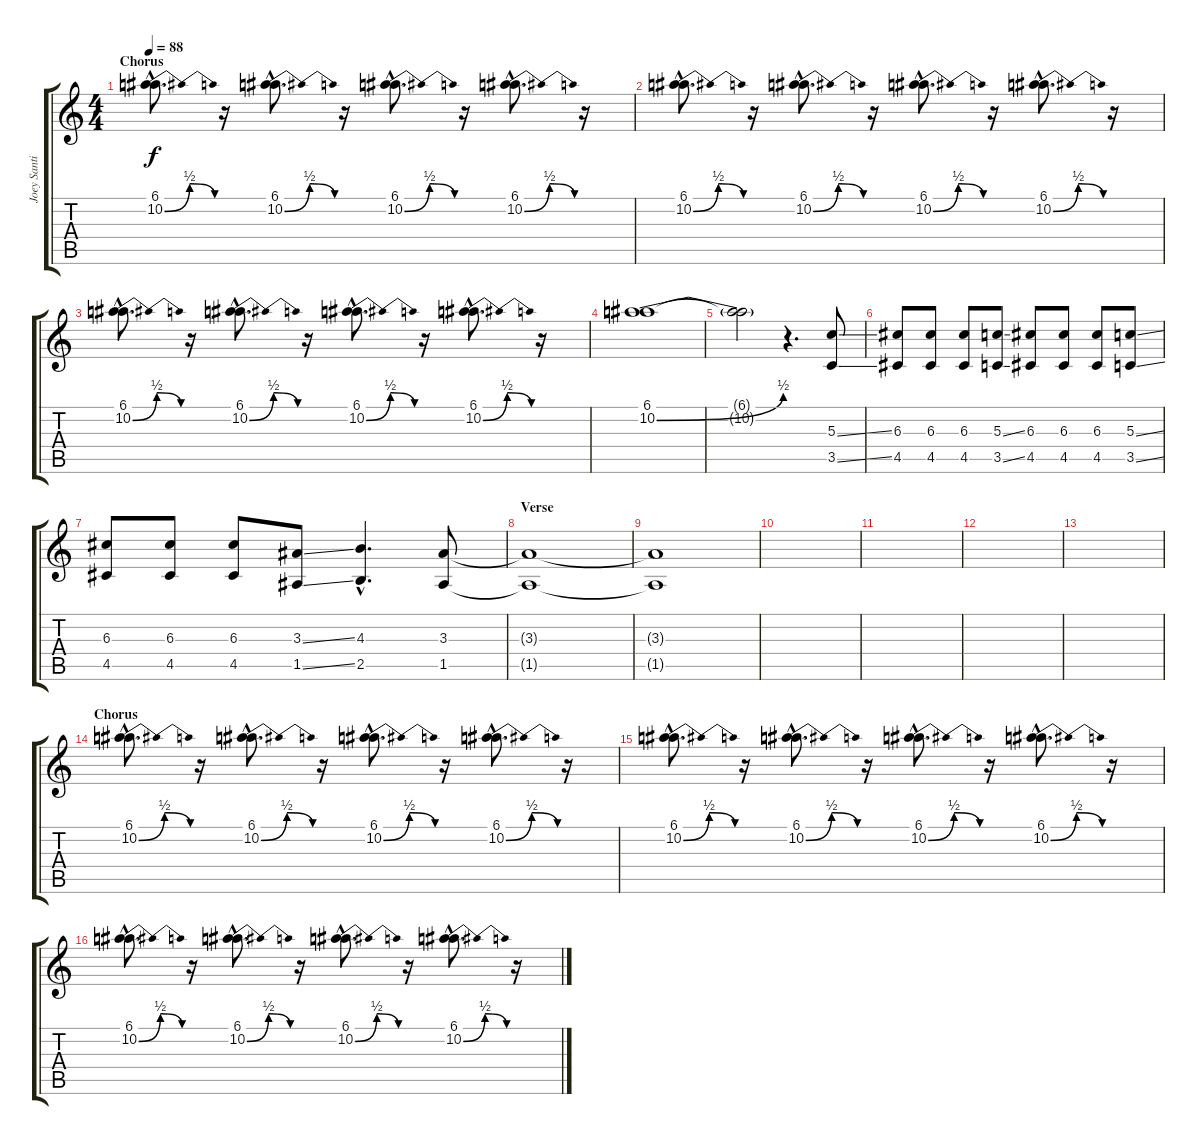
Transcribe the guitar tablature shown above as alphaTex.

\track ("Joey Santiago" "Joey Santi") {instrument overdrivenguitar}
\staff {score tabs}
\tuning (E4 B3 G3 D3 A2 E2) {hide}
\ts (4 4)
\section ("" "Chorus")
\tempo 88
\clef g2
\ks c
(6.1{hac} 10.2{be (bendrelease 0 0 45 2 45 2 60 0) hac}).8{d dy f} r.16 (6.1{hac} 10.2{be (bendrelease 0 0 45 2 45 2 60 0) hac}).8{d} r.16 (6.1{hac} 10.2{be (bendrelease 0 0 45 2 45 2 60 0) hac}).8{d} r.16 (6.1{hac} 10.2{be (bendrelease 0 0 45 2 45 2 60 0) hac}).8{d} r.16 |
(6.1{hac} 10.2{be (bendrelease 0 0 45 2 45 2 60 0) hac}).8{d} r.16 (6.1{hac} 10.2{be (bendrelease 0 0 45 2 45 2 60 0) hac}).8{d} r.16 (6.1{hac} 10.2{be (bendrelease 0 0 45 2 45 2 60 0) hac}).8{d} r.16 (6.1{hac} 10.2{be (bendrelease 0 0 45 2 45 2 60 0) hac}).8{d} r.16 |
(6.1{hac} 10.2{be (bendrelease 0 0 45 2 45 2 60 0) hac}).8{d} r.16 (6.1{hac} 10.2{be (bendrelease 0 0 45 2 45 2 60 0) hac}).8{d} r.16 (6.1{hac} 10.2{be (bendrelease 0 0 45 2 45 2 60 0) hac}).8{d} r.16 (6.1{hac} 10.2{be (bendrelease 0 0 45 2 45 2 60 0) hac}).8{d} r.16 |
\section ("" "")
(6.1 10.2{be (bend 0 0 60 2)}).1{volume 0} |
(6.1{t} 10.2{t}).2 r.4{d volume 13} (5.3{ss} 3.5{ss}).8 |
(6.3 4.5).8 (6.3 4.5).8 (6.3 4.5).8 (5.3{ss} 3.5{ss}).8 (6.3 4.5).8 (6.3 4.5).8 (6.3 4.5).8 (5.3{ss} 3.5{ss}).8 |
(6.3 4.5).8 (6.3 4.5).8 (6.3 4.5).8 (3.3{ss} 1.5{ss}).8 (4.3{hac} 2.5{hac}).4{d} (3.3 1.5).8 |
\section ("" "Verse")
(3.3{t} 1.5{t}).1{volume 0} |
(3.3{t} 1.5{t}).1 |
|
|
|
|
\section ("" "Chorus")
(6.1{hac} 10.2{be (bendrelease 0 0 45 2 45 2 60 0) hac}).8{d} r.16 (6.1{hac} 10.2{be (bendrelease 0 0 45 2 45 2 60 0) hac}).8{d} r.16 (6.1{hac} 10.2{be (bendrelease 0 0 45 2 45 2 60 0) hac}).8{d} r.16 (6.1{hac} 10.2{be (bendrelease 0 0 45 2 45 2 60 0) hac}).8{d} r.16 |
(6.1{hac} 10.2{be (bendrelease 0 0 45 2 45 2 60 0) hac}).8{d} r.16 (6.1{hac} 10.2{be (bendrelease 0 0 45 2 45 2 60 0) hac}).8{d} r.16 (6.1{hac} 10.2{be (bendrelease 0 0 45 2 45 2 60 0) hac}).8{d} r.16 (6.1{hac} 10.2{be (bendrelease 0 0 45 2 45 2 60 0) hac}).8{d} r.16 |
(6.1{hac} 10.2{be (bendrelease 0 0 45 2 45 2 60 0) hac}).8{d} r.16 (6.1{hac} 10.2{be (bendrelease 0 0 45 2 45 2 60 0) hac}).8{d} r.16 (6.1{hac} 10.2{be (bendrelease 0 0 45 2 45 2 60 0) hac}).8{d} r.16 (6.1{hac} 10.2{be (bendrelease 0 0 45 2 45 2 60 0) hac}).8{d} r.16
